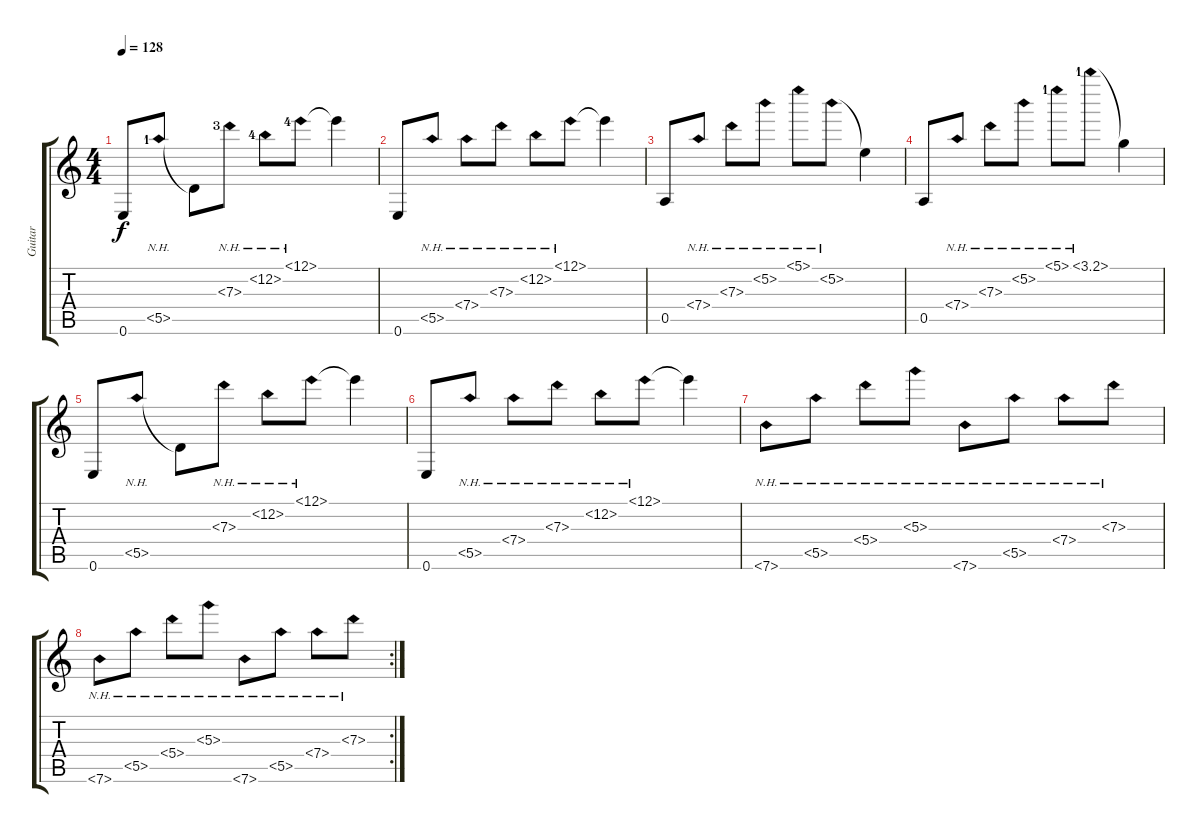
\track ("Guitar" "Guitar") {instrument acousticguitarnylon}
\staff {score tabs}
\tuning (E4 B3 G3 D3 A2 E2) {hide}
\ts (4 4)
\tempo 128
\clef g2
\ks c
0.6.8{dy f instrument acousticguitarnylon} 5.5{nh lf 2}.8 5.5{t}.8 7.3{nh lf 4}.8 12.2{nh lf 5}.8 12.1{nh lf 5}.8 12.1{t}.4 |
0.6.8 5.5{nh}.8 7.4{nh}.8 7.3{nh}.8 12.2{nh}.8 12.1{nh}.8 12.1{t}.4 |
0.5.8 7.4{nh}.8 7.3{nh}.8 5.2{nh}.8 5.1{nh}.8 5.2{nh}.8 5.2{t}.4 |
0.5.8 7.4{nh}.8 7.3{nh}.8 5.2{nh}.8 5.1{nh lf 2}.8 3.1{nh lf 2}.8 3.1{t}.4 |
0.6.8 5.5{nh}.8 5.5{t}.8 7.3{nh}.8 12.2{nh}.8 12.1{nh}.8 12.1{t}.4 |
0.6.8 5.5{nh}.8 7.4{nh}.8 7.3{nh}.8 12.2{nh}.8 12.1{nh}.8 12.1{t}.4 |
7.6{nh}.8 5.5{nh}.8 5.4{nh}.8 5.3{nh}.8 7.6{nh}.8 5.5{nh}.8 7.4{nh}.8 7.3{nh}.8 |
\rc 2
7.6{nh}.8 5.5{nh}.8 5.4{nh}.8 5.3{nh}.8 7.6{nh}.8 5.5{nh}.8 7.4{nh}.8 7.3{nh}.8
